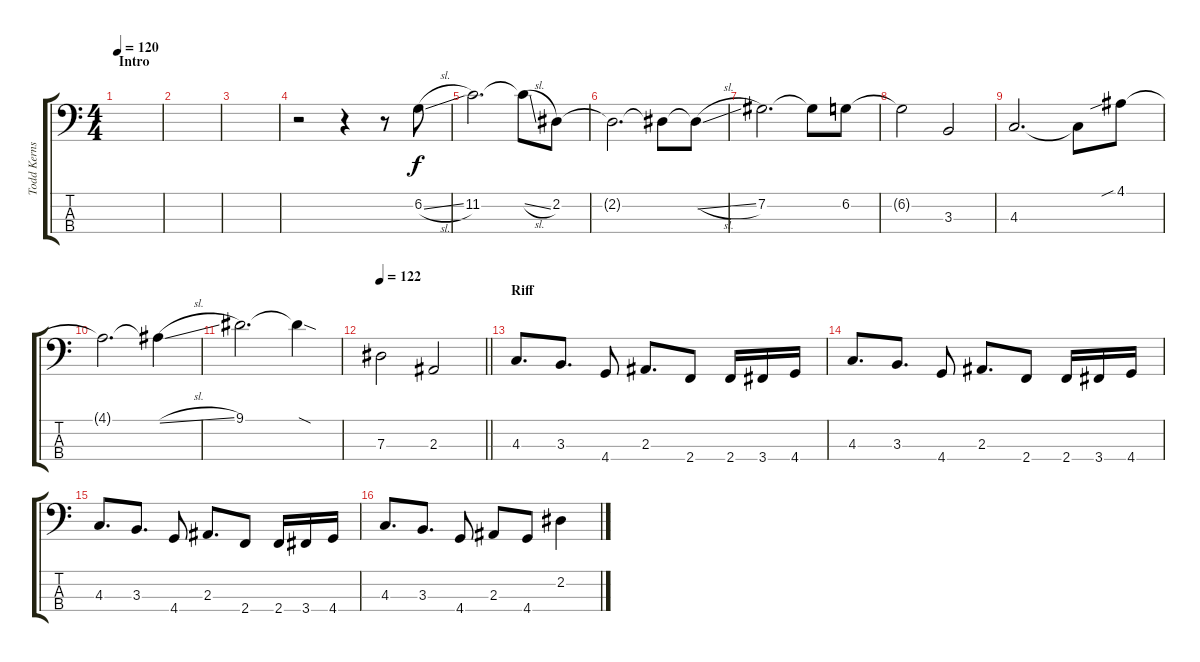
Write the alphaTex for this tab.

\track ("Todd Kerns" "Todd Kerns") {instrument electricbassfinger}
\staff {score tabs}
\tuning (Gb2 Db2 Ab1 Eb1) {hide}
\ts (4 4)
\section ("" "Intro")
\tempo 120
\clef f4
\ks c
|
|
|
r.2 r.4 r.8 6.2{sl}.8 |
11.2.2{d} 11.2{sl t}.8 2.2.8 |
2.2{t}.2{d} 2.2{t}.8 2.2{sl t}.8 |
7.2.2{d} 7.2{t}.8 6.2.8 |
6.2{t}.2 3.3.2 |
4.3.2{d} 4.3{t}.8 4.1{sib}.8 |
4.1{t}.2{d} 4.1{sl t}.4 |
9.1.2{d} 9.1{sod t}.4 |
\tempo 122
\barLineRight lightlight
7.3.2 2.3.2 |
\section ("" "Riff")
4.3.8{d} 3.3.8{d} 4.4.8 2.3.8{d} 2.4.8 2.4.16 3.4.16 4.4.16 |
4.3.8{d} 3.3.8{d} 4.4.8 2.3.8{d} 2.4.8 2.4.16 3.4.16 4.4.16 |
4.3.8{d} 3.3.8{d} 4.4.8 2.3.8{d} 2.4.8 2.4.16 3.4.16 4.4.16 |
4.3.8{d} 3.3.8{d} 4.4.8 2.3.8 4.4.8 2.2.4
